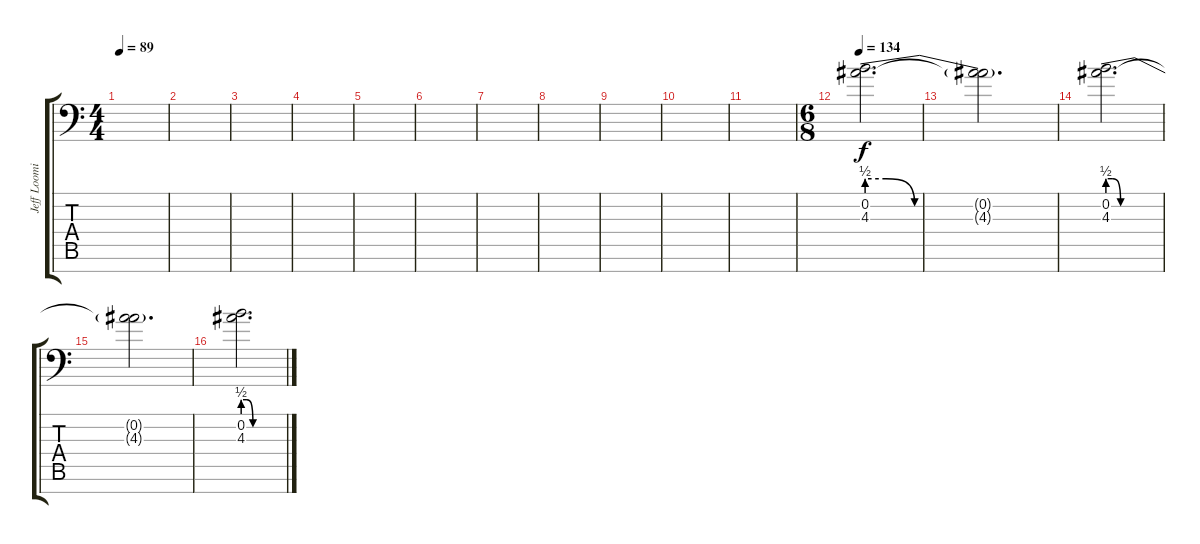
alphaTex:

\track ("Jeff Loomis" "Jeff Loomi") {instrument distortionguitar}
\staff {score tabs}
\tuning (Eb4 Bb3 Gb3 Db3 Ab2 Eb2 Bb1) {hide}
\ts (4 4)
\tempo 89
\clef f4
\ks c
|
|
|
|
|
|
|
|
|
|
|
\ts (6 8)
\tempo 134
(0.2 4.3{be (custom 0 2 6 2 15 0 30 0 60 0)}).2{d} |
(0.2{t} 4.3{t}).2{d} |
(0.2 4.3{be (custom 0 2 6 2 15 0 30 0 60 0)}).2{d} |
(0.2{t} 4.3{t}).2{d} |
(0.2 4.3{be (custom 0 2 6 2 15 0 30 0 60 0)}).2{d}
